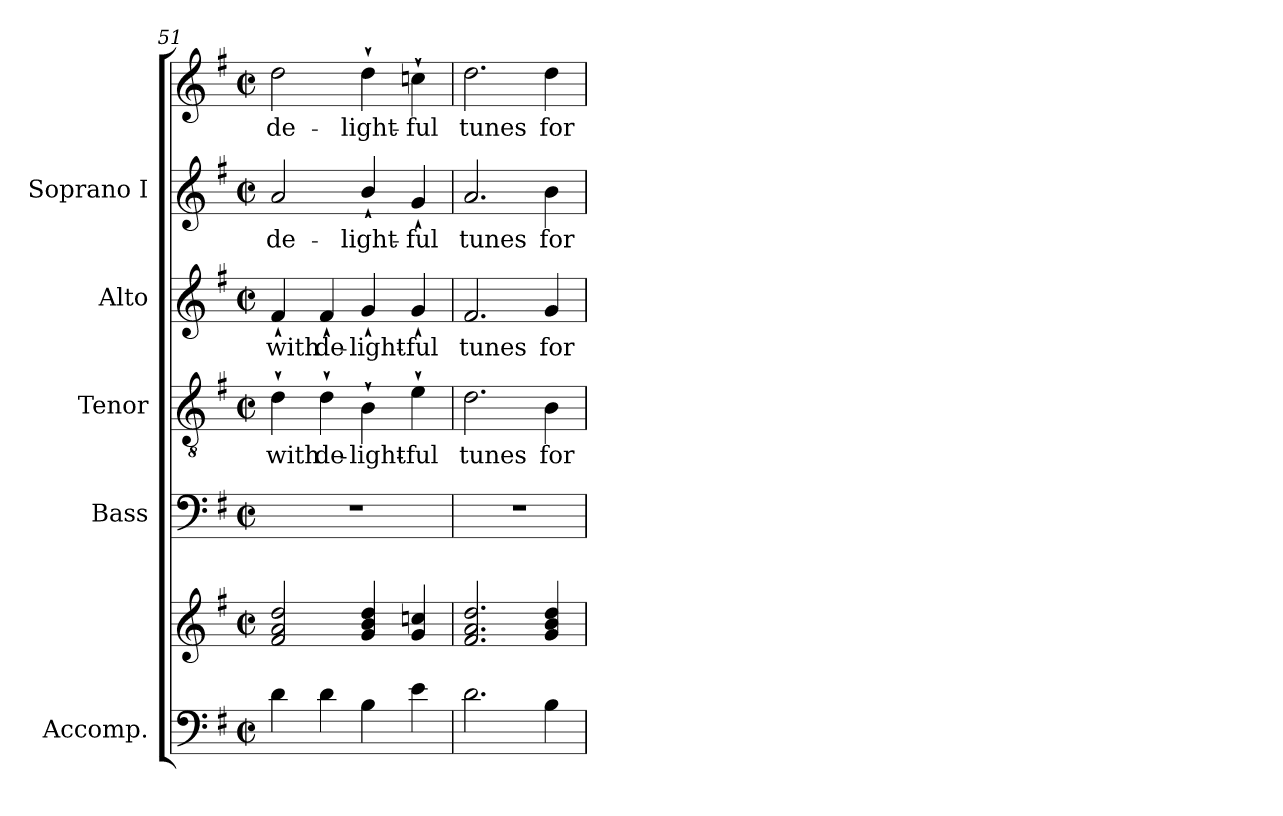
**kern	**kern	**kern	**kern	**text	**kern	**text	**kern	**text	**kern	**text
*part5	*part5	*part4	*part3	*part3	*part2	*part2	*part1	*part1	*part1	*part1
*staff7	*staff6	*staff5	*staff4	*staff4	*staff3	*staff3	*staff2	*staff2	*staff1	*staff1
*I"Accomp.	*	*I"Bass	*I"Tenor	*	*I"Alto	*	*I"Soprano I	*	*	*
*	*	*I'B	*I'T	*	*I'A	*	*I'S	*	*	*
*clefF4	*clefG2	*clefF4	*clefGv2	*	*clefG2	*	*clefG2	*	*clefG2	*
*k[f#]	*k[f#]	*k[f#]	*k[f#]	*	*k[f#]	*	*k[f#]	*	*k[f#]	*
*G:	*G:	*G:	*G:	*	*G:	*	*G:	*	*G:	*
*M2/2	*M2/2	*M2/2	*M2/2	*	*M2/2	*	*M2/2	*	*M2/2	*
*met(c|)	*met(c|)	*met(c|)	*met(c|)	*	*met(c|)	*	*met(c|)	*	*met(c|)	*
=51	=51	=51	=51	=51	=51	=51	=51	=51	=51	=51
*^	*^	*	*	*	*	*	*	*	*	*
!	!	!	!	!	!	!LO:LY:b	!	!LO:LY:b	!	!LO:LY:b	!	!LO:LY:b
1ryy	4d\	2f# 2a 2dd	1ryy	1r	4d`	with	4f#`	with	2a	de-	2dd	de-
!	!	!	!	!	!	!LO:LY:b	!	!LO:LY:b	!	!	!	!
.	4d\	.	.	.	4d`	de-	4f#`	de-	.	.	.	.
!	!	!	!	!	!	!LO:LY:b	!	!LO:LY:b	!	!LO:LY:b	!	!LO:LY:b
.	4B\	4g 4b 4dd	.	.	4B`	-light-	4g`	-light-	4b`/	-light-	4dd`	-light-
!	!	!	!	!	!	!LO:LY:b	!	!LO:LY:b	!	!LO:LY:b	!	!LO:LY:b
.	4e\	4g 4ccn	.	.	4e`	-ful	4g`	-ful	4g`	-ful	4ccn`	-ful
=52	=52	=52	=52	=52	=52	=52	=52	=52	=52	=52	=52	=52
!	!	!	!	!	!	!LO:LY:b	!	!LO:LY:b	!	!LO:LY:b	!	!LO:LY:b
1ryy	2.d\	2.f# 2.a 2.dd	1ryy	1r	2.d	tunes	2.f#	tunes	2.a	tunes	2.dd	tunes
!	!	!	!	!	!	!LO:LY:b	!	!LO:LY:b	!	!LO:LY:b	!	!LO:LY:b
.	4B\	4g 4b 4dd	.	.	4B	for	4g	for	4b	for	4dd	for
*v	*v	*	*	*	*	*	*	*	*	*	*	*
*	*v	*v	*	*	*	*	*	*	*	*	*
=	=	=	=	=	=	=	=	=	=	=
*-	*-	*-	*-	*-	*-	*-	*-	*-	*-	*-
